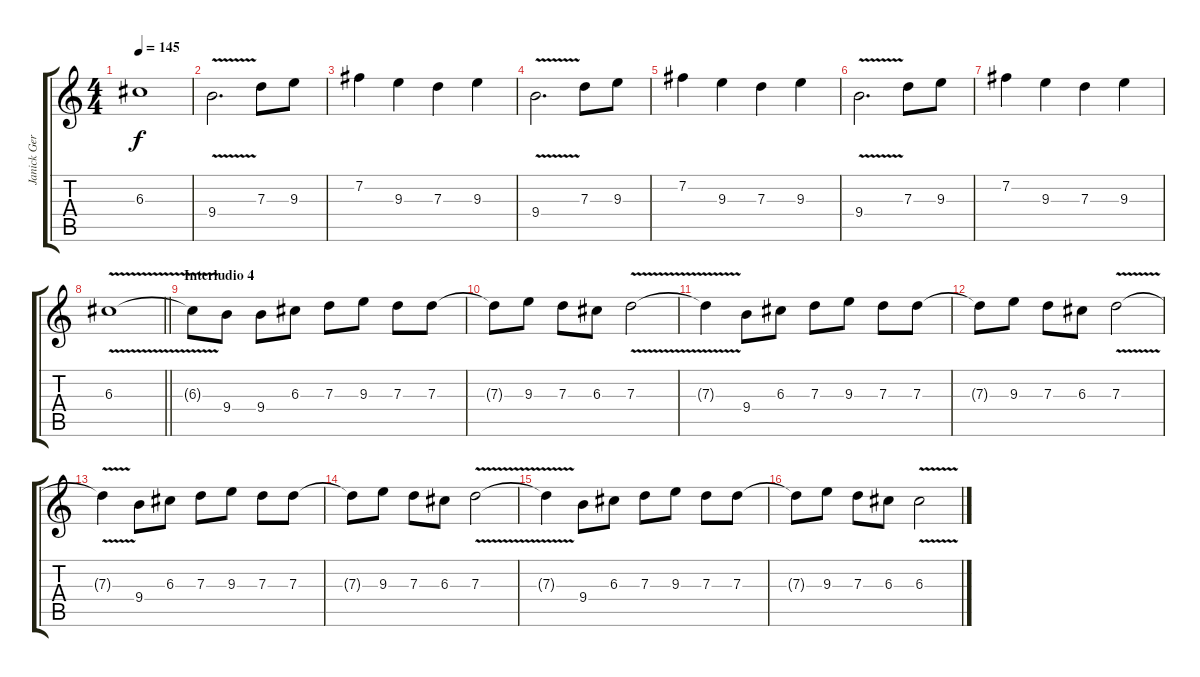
\track ("Janick Gers" "Janick Ger") {instrument distortionguitar}
\staff {score tabs}
\tuning (E4 B3 G3 D3 A2 E2) {hide}
\ts (4 4)
\tempo 145
\clef g2
\ks c
6.3{t}.1{dy f} |
9.4{v}.2{d} 7.3.8 9.3.8 |
7.2.4 9.3.4 7.3.4 9.3.4 |
9.4{v}.2{d} 7.3.8 9.3.8 |
7.2.4 9.3.4 7.3.4 9.3.4 |
9.4{v}.2{d} 7.3.8 9.3.8 |
7.2.4 9.3.4 7.3.4 9.3.4 |
\barLineRight lightlight
6.3{v}.1 |
\section ("" "Interludio 4")
6.3{t}.8 9.4.8 9.4.8 6.3.8 7.3.8 9.3.8 7.3.8 7.3.8 |
7.3{t}.8 9.3.8 7.3.8 6.3.8 7.3{v}.2 |
7.3{t}.4 9.4.8 6.3.8 7.3.8 9.3.8 7.3.8 7.3.8 |
7.3{t}.8 9.3.8 7.3.8 6.3.8 7.3{v}.2 |
7.3{t}.4 9.4.8 6.3.8 7.3.8 9.3.8 7.3.8 7.3.8 |
7.3{t}.8 9.3.8 7.3.8 6.3.8 7.3{v}.2 |
7.3{t}.4 9.4.8 6.3.8 7.3.8 9.3.8 7.3.8 7.3.8 |
7.3{t}.8 9.3.8 7.3.8 6.3.8 6.3{v}.2
